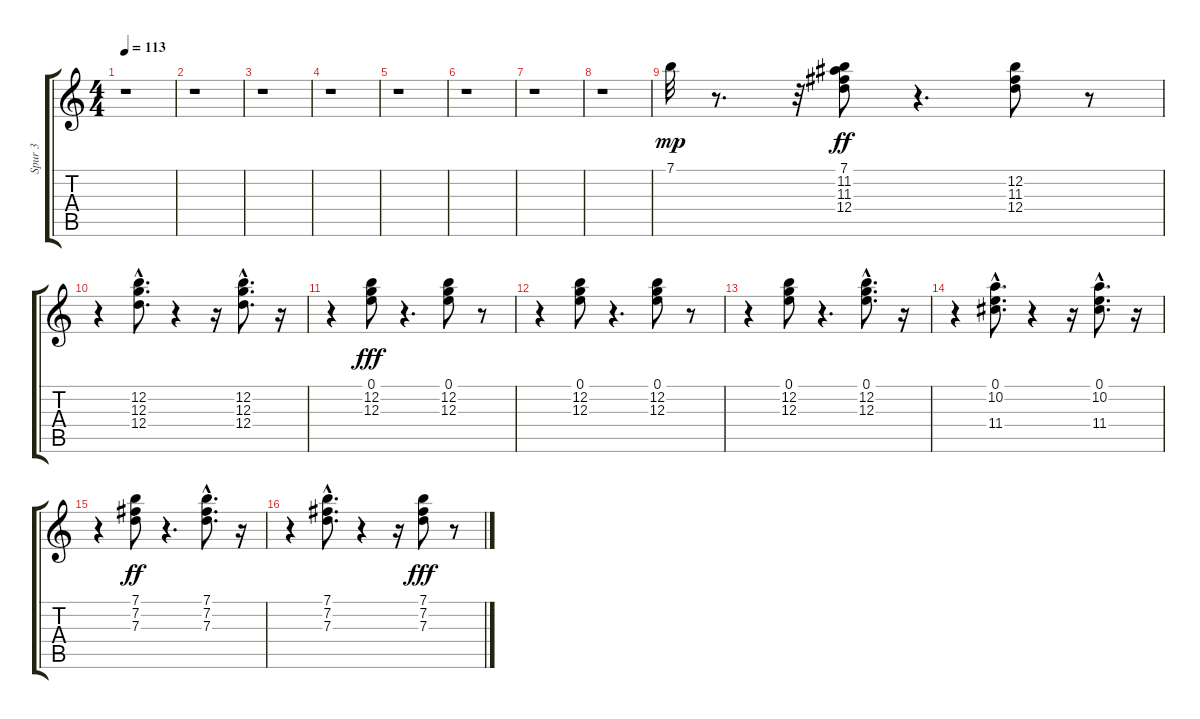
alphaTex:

\track ("Spur 3" "Spur 3") {instrument overdrivenguitar}
\staff {score tabs}
\tuning (E4 B3 G3 D3 A2 E2) {hide}
\ts (4 4)
\tempo 113
\clef g2
\ks c
r.1{dy mp instrument overdrivenguitar} |
r.1 |
r.1 |
r.1 |
r.1 |
r.1 |
r.1 |
r.1 |
7.1.32{volume 9} r.8{d} r.32 (7.1 11.2 11.3 12.4).8{dy ff} r.4{d} (12.2 11.3 12.4).8 r.8 |
r.4 (12.2{hac} 12.3{hac} 12.4{hac}).8{d volume 9} r.4 r.16 (12.2{hac} 12.3{hac} 12.4).8{d} r.16 |
r.4 (0.1 12.2 12.3).8{dy fff} r.4{d} (0.1 12.2 12.3).8 r.8 |
r.4 (0.1 12.2 12.3).8 r.4{d} (0.1 12.2 12.3).8 r.8 |
r.4 (0.1 12.2 12.3).8{volume 9} r.4{d} (0.1{hac} 12.2{hac} 12.3{hac}).8{d volume 9} r.16 |
r.4 (0.1{hac} 10.2{hac} 11.4{hac}).8{d} r.4 r.16 (0.1 10.2 11.4{hac}).8{d} r.16 |
r.4 (7.1 7.2 7.3).8{dy ff} r.4{d} (7.1{hac} 7.2 7.3).8{d} r.16 |
r.4 (7.1{hac} 7.2 7.3).8{d} r.4 r.16 (7.1 7.2 7.3).8{dy fff} r.8
